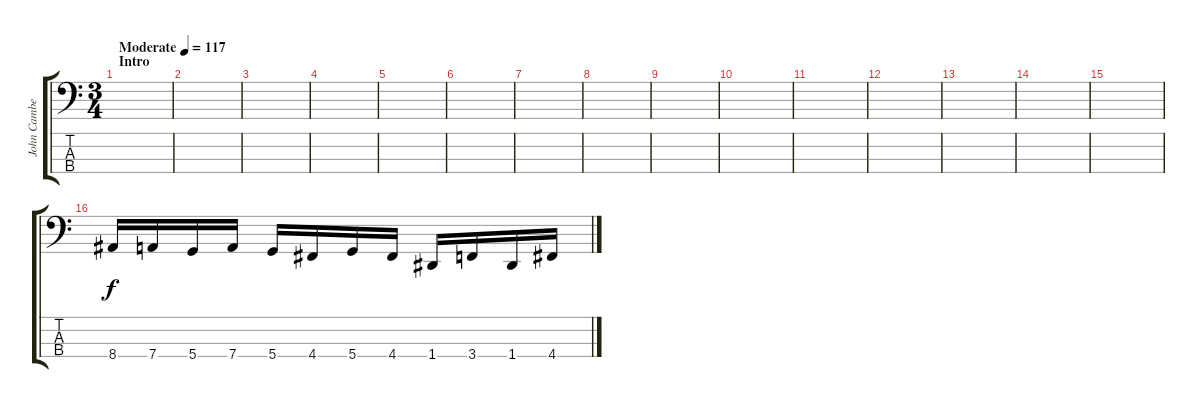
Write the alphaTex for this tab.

\track ("John Cambell" "John Cambe") {instrument electricbasspick}
\staff {score tabs}
\tuning (G2 D2 A1 D1) {hide}
\ts (3 4)
\section ("" "Intro")
\tempo (117 "Moderate")
\clef f4
\ks c
|
|
|
|
|
|
|
|
|
|
|
|
|
|
|
8.4.16 7.4.16 5.4.16 7.4.16 5.4.16 4.4.16 5.4.16 4.4.16 1.4.16 3.4.16 1.4.16 4.4.16
